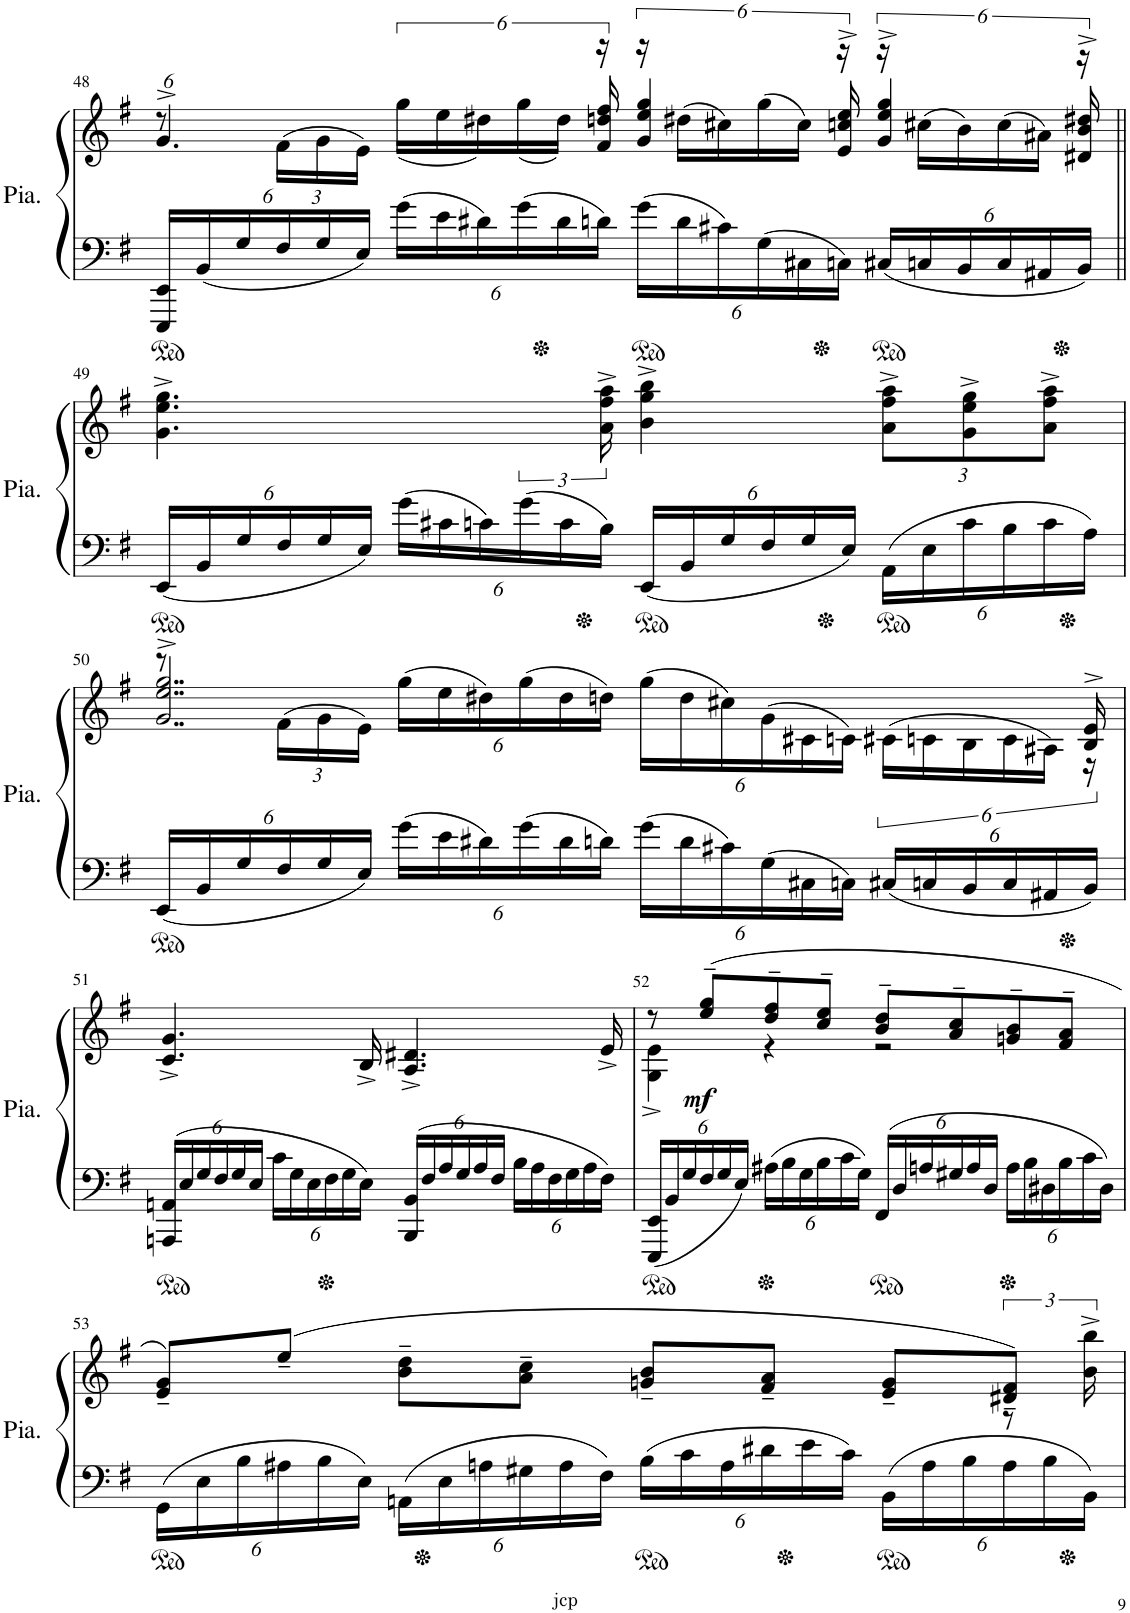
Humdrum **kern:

**kern	**kern	**dynam
*part1	*part1	*part1
*staff2	*staff1	*staff1/2
*I"Piano	*	*
*I'Pia.	*	*
!!LO:PB:g=z
*clefF4	*clefG2	*
*k[f#]	*k[f#]	*
*M4/4	*M4/4	*
*met(c)	*met(c)	*
*Xbrackettup	*	*
=48	=48	=48
*	*^	*
24EEE/ 24EE/LL	8r	6.g^/	.
24BB/	.	.	.
24G/	.	.	.
*	*Xbrackettup	*	*
24F#/	(24f#\LL	.	.
24G/	24g\	.	.
24E/JJ	24e\JJ)	.	.
*	*brackettup	*	*
24g\LL	(<24gg\LL	6ryy	.
24e\	24ee\	.	.
24d#X\	24dd#X\)	.	.
24g\	(<24gg\	.	.
24d#\	24dd#\JJ)	24ryy	.
24dn\JJ	24r	24f#/ 24ddn/ 24ff#/	.
24g\LL	24r	6g/ 6ee/ 6gg/	.
24d\	(24dd#X\LL	.	.
24c#X\	24cc#X\)	.	.
24G\	(24gg\	.	.
24C#X\	24cc#\JJ)	24ryy	.
24Cn\JJ	24r	24e/^ 24ccn/^ 24ee/^	.
24C#X/LL	24r	6g/^ 6ee/^ 6gg/^	.
24Cn/	(24cc#X\LL	.	.
24BB/	24b\)	.	.
24C/	(24cc#\	.	.
24AA#X/	24a#X\JJ)	24ryy	.
24BB/JJ	24r	24d#X/^ 24b/^ 24dd#X/^	.
*	*v	*v	*
!!LO:LB:g=z
=49||	=49||	=49||
24EE/LL	4.g\^ 4.ee\^ 4.gg\^	.
24BB/	.	.
24G/	.	.
24F#/	.	.
24G/	.	.
24E/JJ	.	.
24g\LL	.	.
24c#X\	.	.
24cn\	.	.
24g\	24ryy	.
24c\	24ryy	.
24B\JJ	24a\^ 24ff#\^ 24aa\^	.
24EE/LL	4b\^ 4gg\^ 4bb\^	.
24BB/	.	.
24G/	.	.
24F#/	.	.
24G/	.	.
24E/JJ	.	.
*	*Xbrackettup	*
24AA\LL	12a\^ 12ff#\^ 12aa\^L	.
24E\	.	.
24c\	12g\^ 12ee\^ 12gg\^	.
24B\	.	.
24c\	12a\^ 12ff#\^ 12aa\^J	.
24A\JJ	.	.
!!LO:LB:g=z
=50	=50	=50
*	*^	*
24EE/LL	8r	2..g/^> 2..ee/^> 2..gg/^>	.
24BB/	.	.	.
24G/	.	.	.
24F#/	(24f#\LL	.	.
24G/	24g\	.	.
24E/JJ	24e\JJ)	.	.
24g\LL	(24gg\LL	.	.
24e\	24ee\	.	.
24d#X\	24dd#X\)	.	.
24g\	(24gg\	.	.
24d#\	24dd#\	.	.
24dn\JJ	24ddn\JJ)	.	.
24g\LL	(24gg\LL	.	.
24d\	24dd\	.	.
24c#X\	24cc#X\)	.	.
24G\	(24g\	.	.
24C#X\	24c#X\	.	.
24Cn\JJ	24cn\JJ)	.	.
*	*brackettup	*	*
24C#X/LL	(24c#X\LL	.	.
24Cn/	24cn\	.	.
24BB/	24B\	.	.
24C/	24c\	8ryy	.
24AA#X/	24A#X\JJ)	.	.
24BB/JJ	24B/^ 24e/^	.	.
*	*v	*v	*
!!LO:LB:g=z
=51	=51	=51
24AAAn/ 24AAn/LL	4.c/^ 4.g/^	.
24E/	.	.
24G/	.	.
24F#/	.	.
24G/	.	.
24E/JJ	.	.
24c\LL	.	.
24G\	.	.
24E\	.	.
24F#\	12ryy	.
24G\	.	.
24E\JJ	24B^/	.
24BBB/ 24BB/LL	4.A/^ 4.d#X/^	.
24F#/	.	.
24A/	.	.
24G/	.	.
24A/	.	.
24F#/JJ	.	.
24B\LL	.	.
24A\	.	.
24F#\	.	.
24G\	12ryy	.
24A\	.	.
24F#\JJ	24e^/	.
=52	=52	=52
*	*^	*
24EEE/ 24EE/LL	8r	4G\^ 4e\^	.
24BB/	.	.	.
24G/	.	.	.
!	!	!	!LO:DY:b
24F#/	(8ee/~ 8gg/~L	.	mf
24G/	.	.	.
24E/JJ	.	.	.
24A#X\LL	8dd/~ 8ff#/~	4r	.
24B\	.	.	.
24G\	.	.	.
24B\	8cc/~ 8ee/~J	.	.
24c\	.	.	.
24G\JJ	.	.	.
24FF#/LL	8b/~ 8dd/~L	2r	.
24D/	.	.	.
24An/	.	.	.
24G#X/	8a/~ 8cc/~	.	.
24A/	.	.	.
24D/JJ	.	.	.
24A\LL	8gn/~ 8b/~	.	.
24B\	.	.	.
24D#X\	.	.	.
24B\	8f#/~ 8a/~J	.	.
24c\	.	.	.
24D#\JJ	.	.	.
!!LO:LB:g=z	!!
=53	=53	=53	=53
24GG\LL	8e/~ 8g/~L)	2..ryy	.
24E\	.	.	.
24B\	.	.	.
24A#X\	(8ee~/J	.	.
24B\	.	.	.
24E\JJ	.	.	.
24AAn\LL	8b\~ 8dd\~L	.	.
24E\	.	.	.
24An\	.	.	.
24G#X\	8a\~ 8cc\~J	.	.
24A\	.	.	.
24F#\JJ	.	.	.
24B\LL	8gn/~ 8b/~L	.	.
24c\	.	.	.
24A\	.	.	.
24d#X\	8f#/~ 8a/~J	.	.
24e\	.	.	.
24c\JJ	.	.	.
24BB\LL	8e/~ 8g/~L	.	.
24A\	.	.	.
24B\	.	.	.
24A\	8d#X/~< 8f#/~<J)	12r	.
24B\	.	.	.
24BB\JJ	.	24b\^> 24bb\^>	.
*	*v	*v	*
=	=	=
*-	*-	*-
